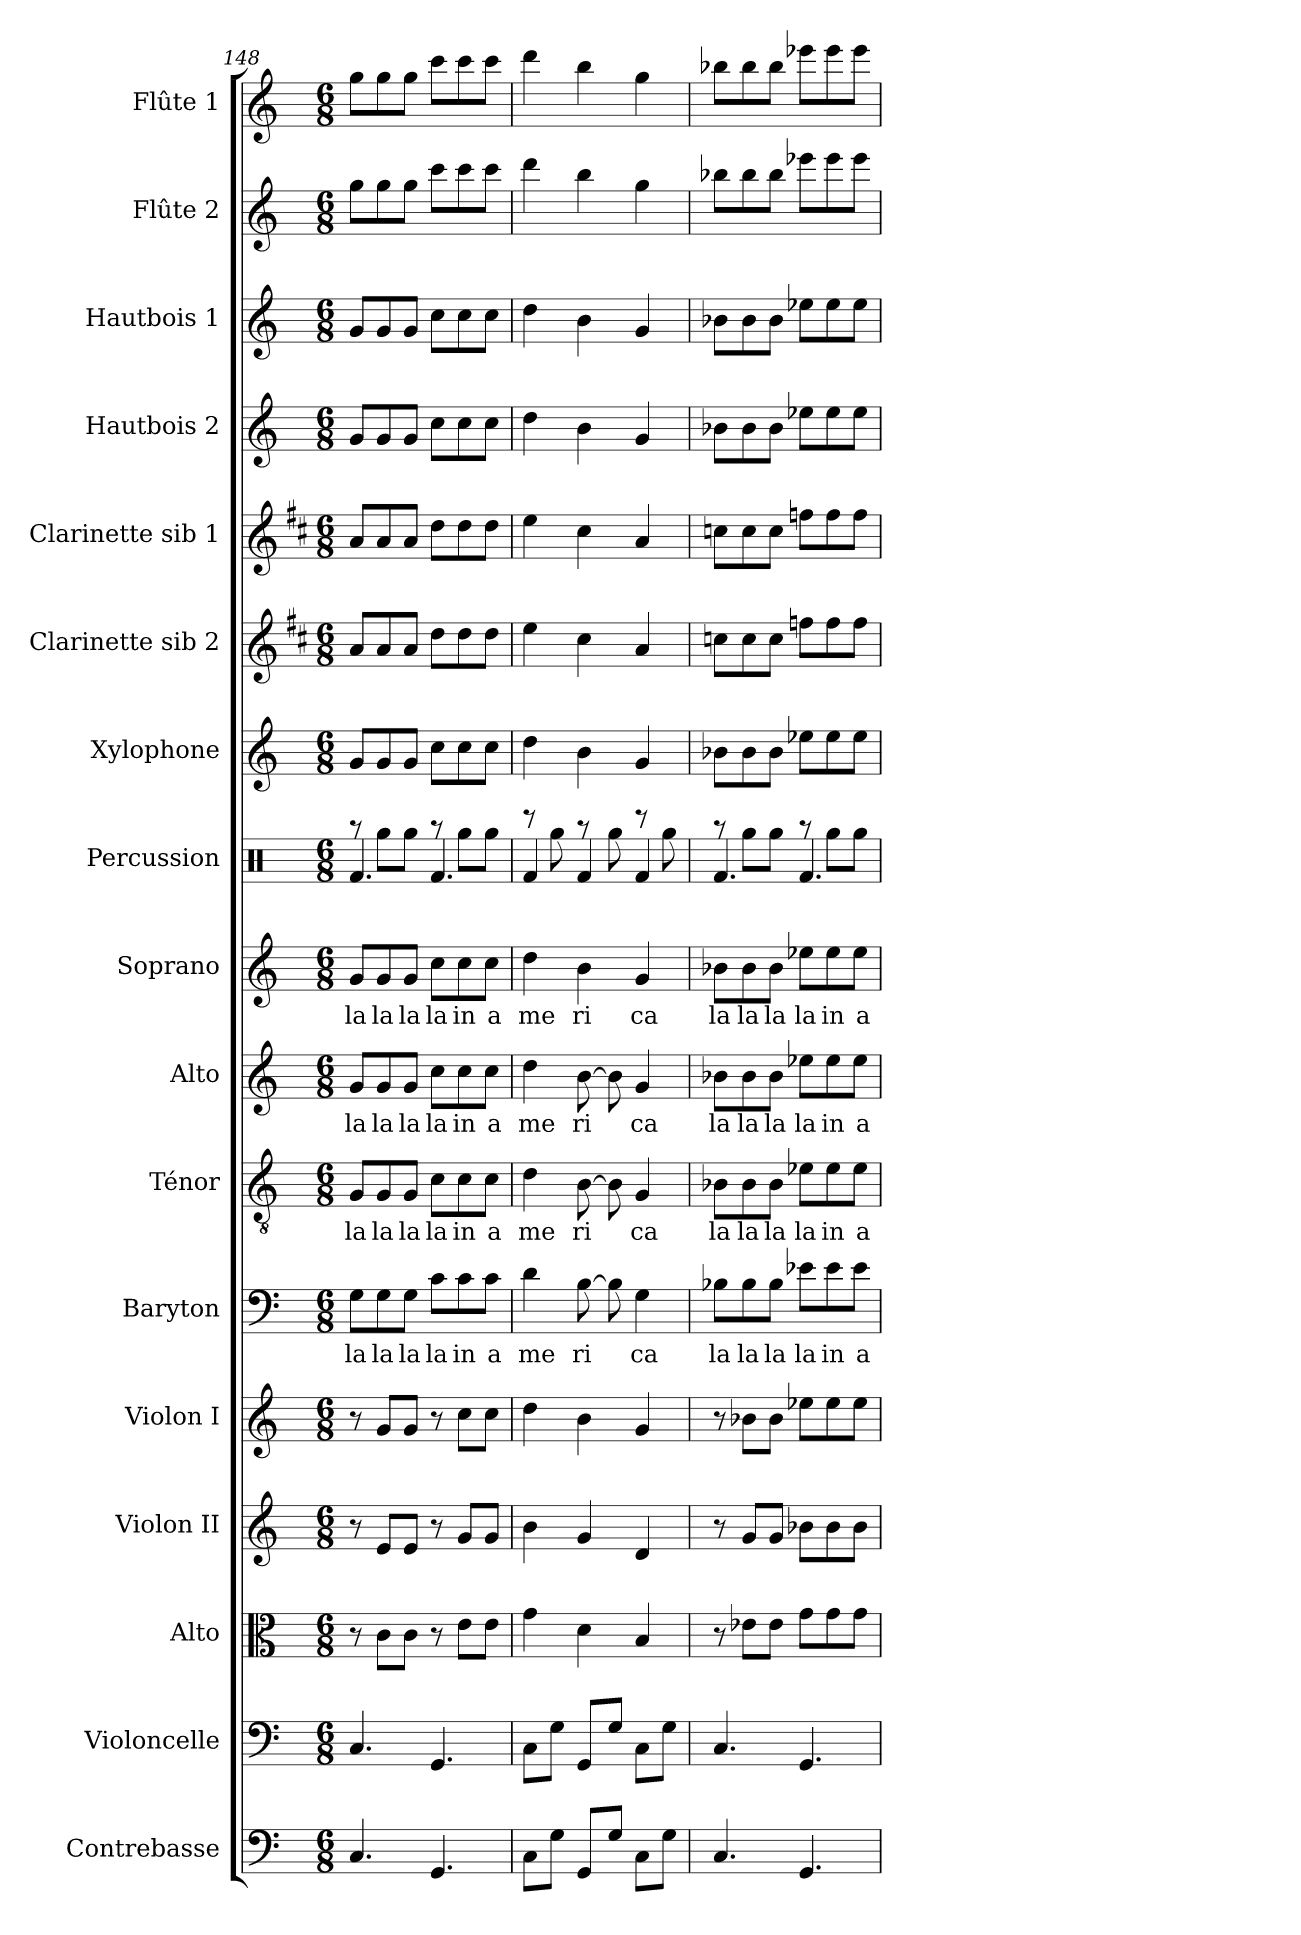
**kern	**kern	**kern	**kern	**kern	**kern	**text	**kern	**text	**kern	**text	**kern	**text	**kern	**kern	**kern	**kern	**kern	**kern	**kern	**kern
*part17	*part16	*part15	*part14	*part13	*part12	*part12	*part11	*part11	*part10	*part10	*part9	*part9	*part8	*part7	*part6	*part5	*part4	*part3	*part2	*part1
*staff17	*staff16	*staff15	*staff14	*staff13	*staff12	*staff12	*staff11	*staff11	*staff10	*staff10	*staff9	*staff9	*staff8	*staff7	*staff6	*staff5	*staff4	*staff3	*staff2	*staff1
*I"Contrebasse	*I"Violoncelle	*I"Alto	*I"Violon II	*I"Violon I	*I"Baryton	*	*I"Ténor	*	*I"Alto	*	*I"Soprano	*	*I"Percussion	*I"Xylophone	*I"Clarinette sib 2	*I"Clarinette sib 1	*I"Hautbois 2	*I"Hautbois 1	*I"Flûte 2	*I"Flûte 1
*I'Cb.	*I'Vc.	*I'A	*I'Vln. II	*I'Vln. I	*I'Bar.	*	*I'T	*	*I'A	*	*I'S	*	*I'Perc.	*I'Xyl.	*I'Cl. Sib 2	*I'Cl. Sib 1	*I'Hb. 2	*I'Hb. 1	*I'Fl. 2	*I'Fl. 1
*clefF4	*clefF4	*clefC3	*clefG2	*clefG2	*clefF4	*	*clefGv2	*	*clefG2	*	*clefG2	*	*clefX	*clefG2	*clefG2	*clefG2	*clefG2	*clefG2	*clefG2	*clefG2
*ITrd7c12	*	*	*	*	*	*	*	*	*	*	*	*	*	*	*ITrd1c2	*ITrd1c2	*	*	*	*
*k[]	*k[]	*k[]	*k[]	*k[]	*k[]	*	*k[]	*	*k[]	*	*k[]	*	*k[]	*k[]	*k[]	*k[]	*k[]	*k[]	*k[]	*k[]
*C:	*C:	*C:	*C:	*C:	*C:	*	*C:	*	*C:	*	*C:	*	*C:	*C:	*C:	*C:	*C:	*C:	*C:	*C:
*M6/8	*M6/8	*M6/8	*M6/8	*M6/8	*M6/8	*	*M6/8	*	*M6/8	*	*M6/8	*	*M6/8	*M6/8	*M6/8	*M6/8	*M6/8	*M6/8	*M6/8	*M6/8
=148	=148	=148	=148	=148	=148	=148	=148	=148	=148	=148	=148	=148	=148	=148	=148	=148	=148	=148	=148	=148
!	!	!	!	!	!	!LO:LY:b	!	!LO:LY:b	!	!LO:LY:b	!	!LO:LY:b	!	!	!	!	!	!	!	!
*	*	*	*	*	*	*	*	*	*	*	*	*	*^	*	*	*	*	*	*	*
4.CC/	4.C/	8r	8r	8r	8G\L	la	8G/L	la	8g/L	la	8g/L	la	4.Rf/	8raa	8g/L	8g/L	8g/L	8g/L	8g/L	8gg\L	8gg\L
!	!	!	!	!	!	!LO:LY:b	!	!LO:LY:b	!	!LO:LY:b	!	!LO:LY:b	!	!	!	!	!	!	!	!	!
.	.	8c\L	8e/L	8g/L	8G\	la	8G/	la	8g/	la	8g/	la	.	8Rgg\L	8g/	8g/	8g/	8g/	8g/	8gg\	8gg\
!	!	!	!	!	!	!LO:LY:b	!	!LO:LY:b	!	!LO:LY:b	!	!LO:LY:b	!	!	!	!	!	!	!	!	!
.	.	8c\J	8e/J	8g/J	8G\J	la	8G/J	la	8g/J	la	8g/J	la	.	8Rgg\J	8g/J	8g/J	8g/J	8g/J	8g/J	8gg\J	8gg\J
!	!	!	!	!	!	!LO:LY:b	!	!LO:LY:b	!	!LO:LY:b	!	!LO:LY:b	!	!	!	!	!	!	!	!	!
4.GGG/	4.GG/	8r	8r	8r	8c\L	la	8c\L	la	8cc\L	la	8cc\L	la	4.Rf/	8rgg	8cc\L	8cc\L	8cc\L	8cc\L	8cc\L	8ccc\L	8ccc\L
!	!	!	!	!	!	!LO:LY:b	!	!LO:LY:b	!	!LO:LY:b	!	!LO:LY:b	!	!	!	!	!	!	!	!	!
.	.	8e\L	8g/L	8cc\L	8c\	in	8c\	in	8cc\	in	8cc\	in	.	8Rgg\L	8cc\	8cc\	8cc\	8cc\	8cc\	8ccc\	8ccc\
!	!	!	!	!	!	!LO:LY:b	!	!LO:LY:b	!	!LO:LY:b	!	!LO:LY:b	!	!	!	!	!	!	!	!	!
.	.	8e\J	8g/J	8cc\J	8c\J	a	8c\J	a	8cc\J	a	8cc\J	a	.	8Rgg\J	8cc\J	8cc\J	8cc\J	8cc\J	8cc\J	8ccc\J	8ccc\J
!!LO:PB:g=z
=149	=149	=149	=149	=149	=149	=149	=149	=149	=149	=149	=149	=149	=149	=149	=149	=149	=149	=149	=149	=149	=149
!	!	!	!	!	!	!LO:LY:b	!	!LO:LY:b	!	!LO:LY:b	!	!LO:LY:b	!	!	!	!	!	!	!	!	!
8CC\L	8C\L	4g\	4b\	4dd\	4d\	me	4d\	me	4dd\	me	4dd\	me	4Rf/	8rbb	4dd\	4dd\	4dd\	4dd\	4dd\	4ddd\	4ddd\
8GG\J	8G\J	.	.	.	.	.	.	.	.	.	.	.	.	8Rgg\	.	.	.	.	.	.	.
!	!	!	!	!	!	!LO:LY:b	!	!LO:LY:b	!	!LO:LY:b	!	!LO:LY:b	!	!	!	!	!	!	!	!	!
8GGG/L	8GG/L	4d\	4g/	4b\	[8B\	ri	[8B\	ri	[8b\	ri	4b\	ri	4Rf/	8raa	4b\	4b\	4b\	4b\	4b\	4bb\	4bb\
8GG/J	8G/J	.	.	.	8B\]	.	8B\]	.	8b\]	.	.	.	.	8Rgg\	.	.	.	.	.	.	.
!	!	!	!	!	!	!LO:LY:b	!	!LO:LY:b	!	!LO:LY:b	!	!LO:LY:b	!	!	!	!	!	!	!	!	!
8CC\L	8C\L	4B/	4d/	4g/	4G\	ca	4G/	ca	4g/	ca	4g/	ca	4Rf/	8rbb	4g/	4g/	4g/	4g/	4g/	4gg\	4gg\
8GG\J	8G\J	.	.	.	.	.	.	.	.	.	.	.	.	8Rgg\	.	.	.	.	.	.	.
=150	=150	=150	=150	=150	=150	=150	=150	=150	=150	=150	=150	=150	=150	=150	=150	=150	=150	=150	=150	=150	=150
!	!	!	!	!	!	!LO:LY:b	!	!LO:LY:b	!	!LO:LY:b	!	!LO:LY:b	!	!	!	!	!	!	!	!	!
4.CC/	4.C/	8r	8r	8r	8B-X\L	la	8B-X\L	la	8b-X\L	la	8b-X\L	la	4.Rf/	8raa	8b-X\L	8b-X\L	8b-X\L	8b-X\L	8b-X\L	8bb-X\L	8bb-X\L
!	!	!	!	!	!	!LO:LY:b	!	!LO:LY:b	!	!LO:LY:b	!	!LO:LY:b	!	!	!	!	!	!	!	!	!
.	.	8e-X\L	8g/L	8b-X\L	8B-\	la	8B-\	la	8b-\	la	8b-\	la	.	8Rgg\L	8b-\	8b-\	8b-\	8b-\	8b-\	8bb-\	8bb-\
!	!	!	!	!	!	!LO:LY:b	!	!LO:LY:b	!	!LO:LY:b	!	!LO:LY:b	!	!	!	!	!	!	!	!	!
.	.	8e-\J	8g/J	8b-\J	8B-\J	la	8B-\J	la	8b-\J	la	8b-\J	la	.	8Rgg\J	8b-\J	8b-\J	8b-\J	8b-\J	8b-\J	8bb-\J	8bb-\J
!	!	!	!	!	!	!LO:LY:b	!	!LO:LY:b	!	!LO:LY:b	!	!LO:LY:b	!	!	!	!	!	!	!	!	!
4.GGG/	4.GG/	8g\L	8b-X\L	8ee-X\L	8e-X\L	la	8e-X\L	la	8ee-X\L	la	8ee-X\L	la	4.Rf/	8rgg	8ee-X\L	8ee-X\L	8ee-X\L	8ee-X\L	8ee-X\L	8eee-X\L	8eee-X\L
!	!	!	!	!	!	!LO:LY:b	!	!LO:LY:b	!	!LO:LY:b	!	!LO:LY:b	!	!	!	!	!	!	!	!	!
.	.	8g\	8b-\	8ee-\	8e-\	in	8e-\	in	8ee-\	in	8ee-\	in	.	8Rgg\L	8ee-\	8ee-\	8ee-\	8ee-\	8ee-\	8eee-\	8eee-\
!	!	!	!	!	!	!LO:LY:b	!	!LO:LY:b	!	!LO:LY:b	!	!LO:LY:b	!	!	!	!	!	!	!	!	!
.	.	8g\J	8b-\J	8ee-\J	8e-\J	a	8e-\J	a	8ee-\J	a	8ee-\J	a	.	8Rgg\J	8ee-\J	8ee-\J	8ee-\J	8ee-\J	8ee-\J	8eee-\J	8eee-\J
*	*	*	*	*	*	*	*	*	*	*	*	*	*v	*v	*	*	*	*	*	*	*
=	=	=	=	=	=	=	=	=	=	=	=	=	=	=	=	=	=	=	=	=
*-	*-	*-	*-	*-	*-	*-	*-	*-	*-	*-	*-	*-	*-	*-	*-	*-	*-	*-	*-	*-
